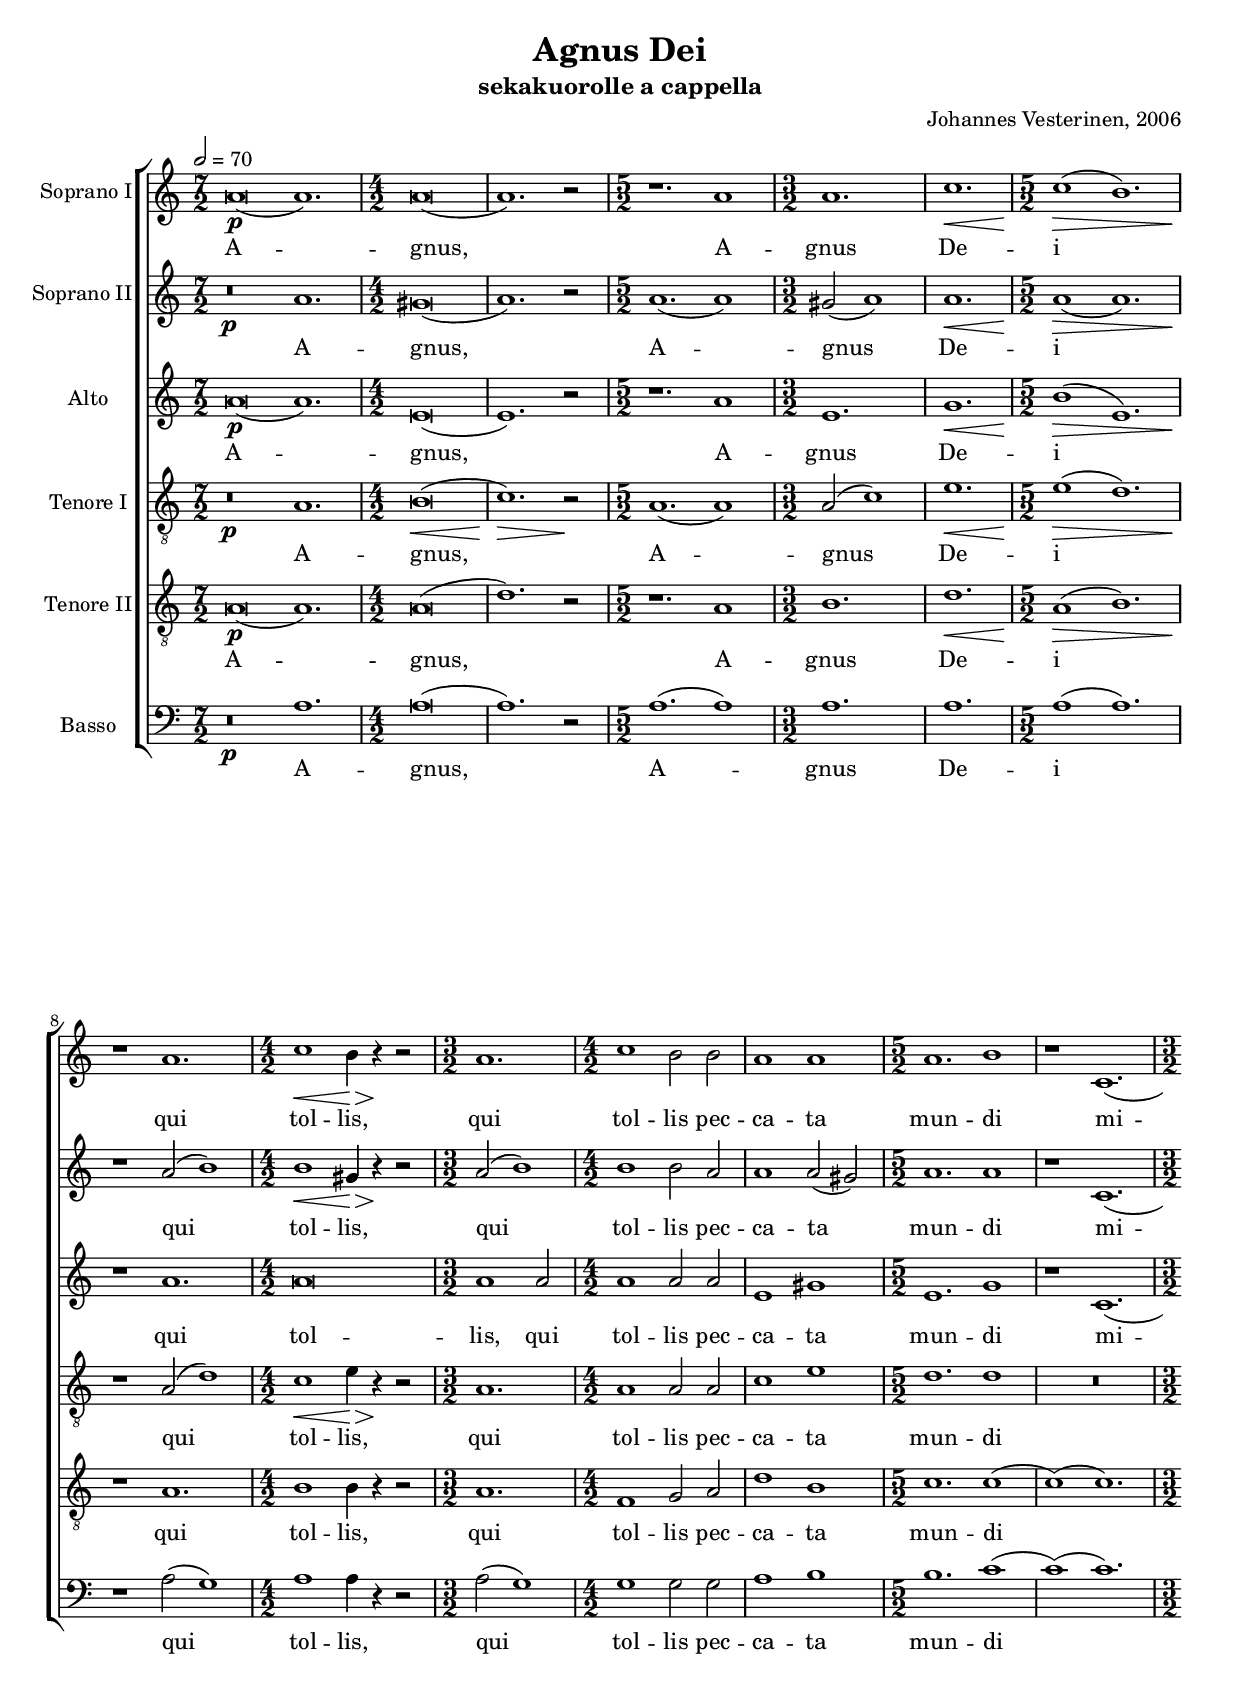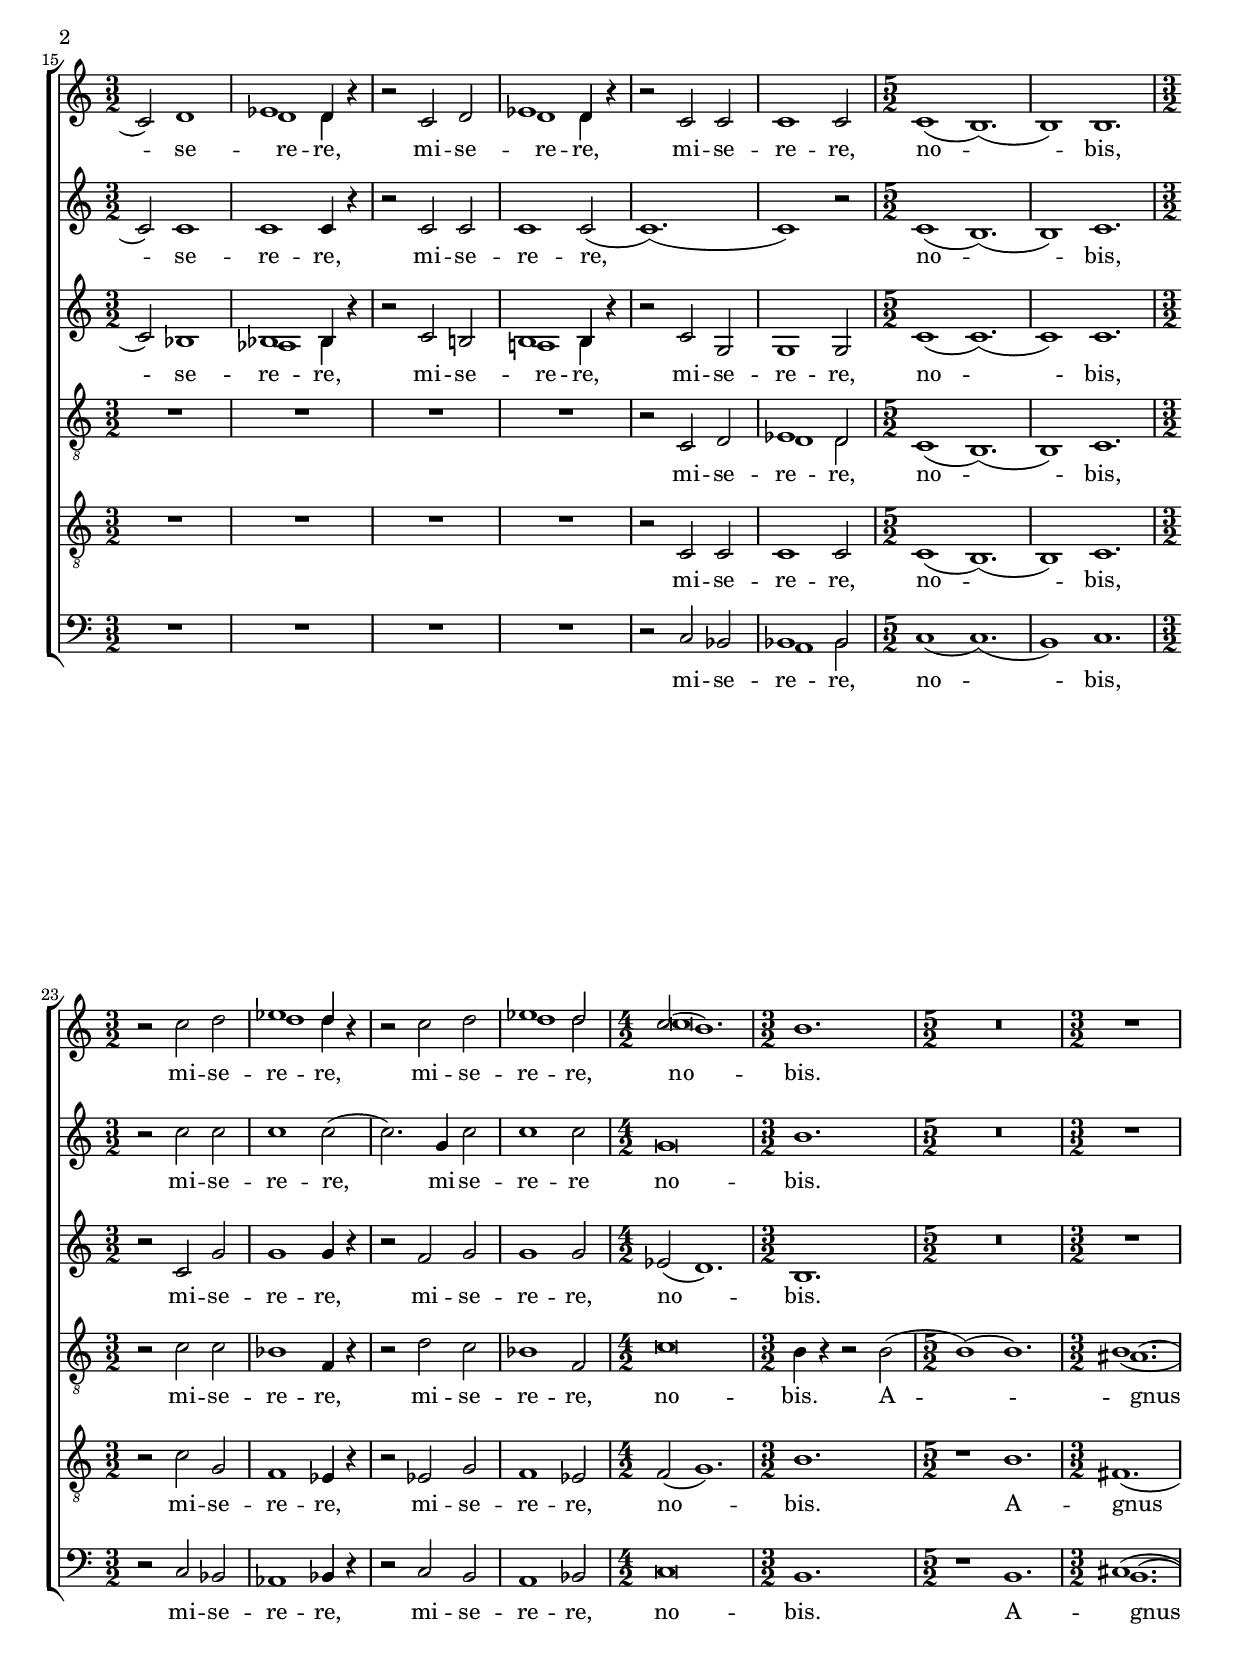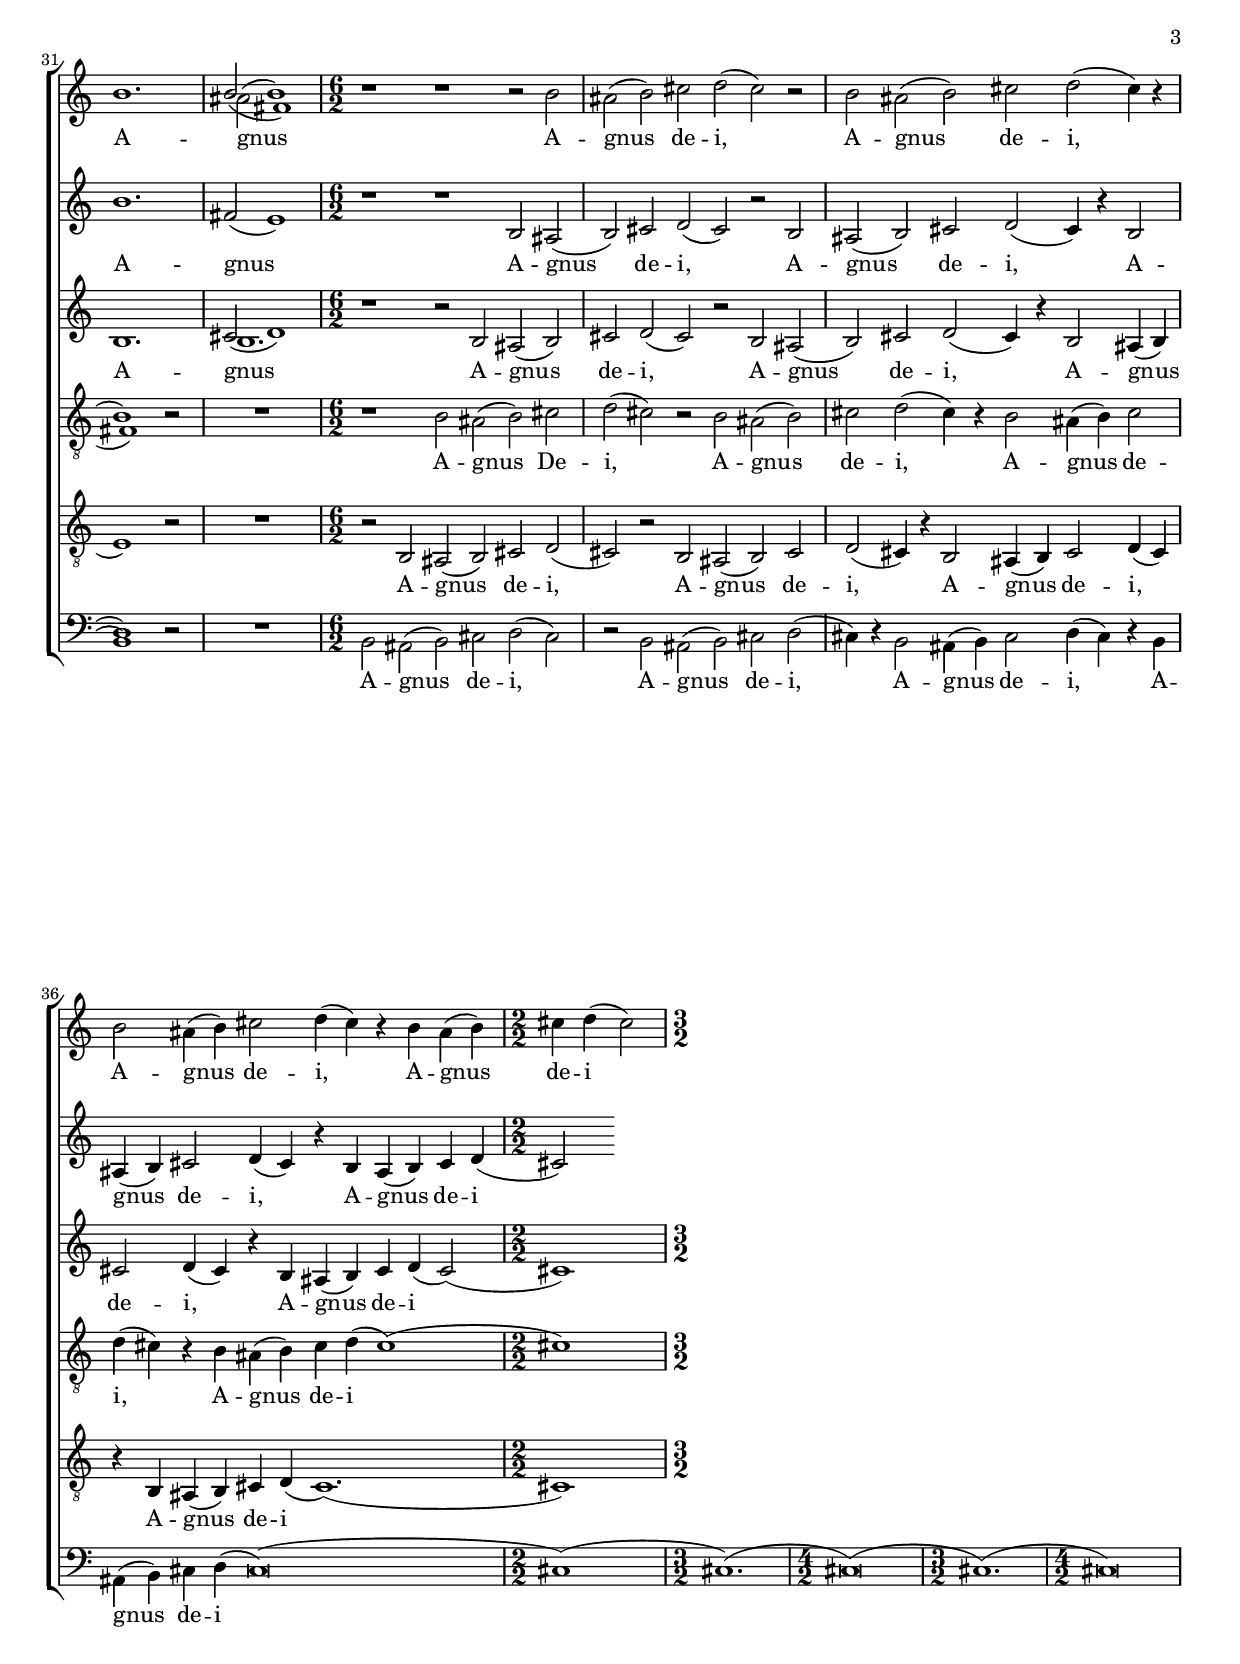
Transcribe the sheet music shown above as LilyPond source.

\version "2.12.3"
\include "suomi.ly"

#(set-global-staff-size 18)

global = { 
  \numericTimeSignature
  \time 7/2 
  \autoBeamOff
  \key a \minor
  \set Staff.midiInstrument = #"voice oohs"
}

\header {
  title = "Agnus Dei"
  subtitle = "sekakuorolle a cappella"
  composer = "Johannes Vesterinen, 2006"
%  poet = ""
%  tagline = ""
}

\paper {
%  indent = 0
}

% Vesterinen: Agnus Dei
% Soprano I part

SopOneMusic = \relative c'' {
  \set Staff.instrumentName = #"Soprano I"
% 1
  a\breve\p( a1.) | \time 4/2 a\breve( | a1.) r2 |
  \time 5/2 r1. a1 | \time 3/2 a1. | c1.\< |
  \time 5/2 c1\>( h1.) | r1\! a1. | \time 4/2 c1\< h4\> r4\! r2 |
  \time 3/2 a1. | \time 4/2 c1 h2 h |
% 2
  a1 a | \time 5/2 a1. h1 | r1 c,1.( |
  \time 3/2 c2) d1 | << {d1 d4 } \new Voice { \voiceTwo es1 d4 } >> r4 |
  r2 c d | << { d1 d4 } \new Voice { \voiceTwo es1 d4 } >> r4 |
  r2 c c | c1 c2 |
  \time 5/2 c1( h1.)( | h1) h1. |
  \time 3/2 r2 c' d |
% 3
  << { es1 d4 } \new Voice { \voiceOne d1 d4 } >> r4 |
  r2 c d | << { es1 d2 } \new Voice { \voiceOne d1 d2 } >> |
  \time 4/2  << { c\breve } \new Voice { \voiceOne c2( h1.) } >> |
  \time 3/2 h1. | 
  \time 5/2 R\breve*5/4 |
  \time 3/2 R1. |
  h1. | << { \stemDown ais2( h1) } \new Voice { \voiceTwo \stemUp h2( fis1) } >> |
  \time 6/2 r1 r1 r2 h | ais( h) cis d( cis) r2 |
  h ais( h) cis d( cis4) r4 |
  h2 ais4( h) cis2 d4( cis) r4 
  h4 ais( h) |
  \time 2/2 cis d( cis2)  
% 4
}

SopOneLyrics = \lyricmode {
  A -- gnus, A -- gnus De -- i
  qui tol -- lis, qui tol -- lis pec -- ca -- ta mun -- di
  mi -- se -- re -- re, mi -- se -- re -- re,
  mi -- se -- re -- re, no -- bis, mi -- se -- re -- re,
  mi -- se -- re -- re, no -- bis.
  A -- gnus
  A -- gnus de -- i,
  A -- gnus de -- i,
  A -- gnus de -- i,
  A -- gnus de -- i
}

% Vesterinen: Agnus Dei
% Soprano II part

SopTwoMusic = \relative c'' {
  \set Staff.instrumentName = #"Soprano II"
% 1
  r\breve\p a1. | \time 4/2 gis\breve( | a1.) r2 |
  \time 5/2 a1.( a1) | \time 3/2 gis2( a1) | a1.\< |
  \time 5/2 a1\>( a1.) | r1\! a2( h1) | \time 4/2 h1\< gis4\> r4\! r2 |
  \time 3/2 a2( h1) | \time 4/2 h1 h2 a |
% 2
  a1 a2( gis) | \time 5/2 a1. a1 | r1 c,1.( |
  \time 3/2 c2) c1 | c c4 r |
  r2 c c | c1 c2( | c1.)( | c1) r2 |
  \time 5/2 c1( h1.)( | h1) c1. |
  \time 3/2 r2 c' c |
% 3
  c1 c2( | c2.) g4 c2 | c1 c2 | 
  \time 4/2 g\breve | 
  \time 3/2 h1. |
  \time 5/2 R\breve*5/4 | \time 3/2 R1. |
  h1. | fis2( e1) | r1 r1 h2 ais( | h) cis d( cis) r h |
  ais( h) cis d( cis4) r4 
  h2 ais4( h) cis2 d4( cis) r4 
  h4 ais( h) cis d( |
  \time 2/2 cis2)  
% 4
}

SopTwoLyrics = \lyricmode {
  A -- gnus, A -- gnus De -- i
  qui tol -- lis, qui tol -- lis pec -- ca -- ta mun -- di
  mi -- se -- re -- re,  mi -- se -- re -- re,
  no -- bis, mi -- se -- re -- re,
  mi -- se -- re -- re no -- bis.
  A -- gnus
  A -- gnus de -- i,
  A -- gnus de -- i,
  A -- gnus de -- i,
  A -- gnus de -- i
}

% Vesterinen: Agnus Dei
% Alto part

AltoMusic = \relative c'' {
  \set Staff.instrumentName = #"Alto"
% 1
  a\breve\p( a1.) | \time 4/2 e\breve( | e1.) r2 |
  \time 5/2 r1. a1 | \time 3/2 e1. | g1.\< |
  \time 5/2 h1\>( e,1.) | r1\! a1. | \time 4/2 a\breve |
  \time 3/2 a1 a2 | \time 4/2 a1 a2 a |
% 2
  e1 gis | \time 5/2 e1. g1 | r1 c,1.( |
  \time 3/2 c2) b1 | << { b1 b4  } \new Voice { \voiceTwo as1 b4 } >> r4 |
  r2 c h! | << {a!1 h4 } \new Voice { \voiceTwo h1 h4 } >> r4 |
  r2 c g | g1 g2 | 
  \time 5/2 c1( c1.)( | c1) c1. |
  \time 3/2 r2 c g' | 
% 3
  g1 g4 r4 | r2 f g | g1 g2 |
  \time 4/2 es2( d1.) |
  \time 3/2 h1. |
  \time 5/2 R\breve*5/4 | \time 3/2 R1. |
  h1. | << { cis2( d1) } \new Voice { \voiceTwo h1.} >> | 
  r1 r2 h ais( h) | cis d( cis) r h ais( |
  h) cis d( cis4) r4 
  h2 ais4( h) cis2 d4( cis) r4 
  h4 ais( h) cis d( cis2)( |  
  \time 2/2 cis1) |
% 4
}

AltoLyrics = \lyricmode {
  A -- gnus, A -- gnus De -- i
  qui tol -- lis, qui tol -- lis pec -- ca -- ta mun -- di
  mi -- se -- re -- re, mi -- se -- re -- re,
  mi -- se -- re -- re, no -- bis, mi -- se -- re -- re,
  mi -- se -- re -- re, no -- bis.
  A -- gnus
  A -- gnus de -- i,
  A -- gnus de -- i,
  A -- gnus de -- i,
  A -- gnus de -- i
}

% Vesterinen: Agnus Dei
% Tenor I part

TenOneMusic = \relative c' {
  \set Staff.instrumentName = #"Tenore I"
  \clef "treble_8"
% 1
  r\breve\p a1. | \time 4/2 h\breve\<( | c1.\>) r2\! | 
  \time 5/2 a1.( a1) | \time 3/2 a2( c1) | e1.\< |
  \time 5/2 e1\>( d1.) | r1\! a2( d1) | \time 4/2 c1\< e4\> r4\! r2 |
  \time 3/2 a,1. | \time 4/2 a1 a2 a |
% 2
  c1 e | \time 5/2 d1. d1 | R1*5/2 | 
  \time 3/2 R1. | R | R | R |
  r2 c, d | << {es1 d2 } \new Voice { \voiceTwo d1 d2 } >> |
  \time 5/2 c1( h1.)( | h1)  c1. |
  \time 3/2 r2 c' c | 
%3 
  b1 f4 r4 | r2 d' c | b1 f2 |
  \time 4/2 c'\breve |
  \time 3/2 h4 r r2 h( |
  \time 5/2 h1)( h1.) |
  \time 3/2 << { \stemDown ais1.( | h1) } \new Voice { \voiceTwo \stemUp h1.( | fis1) } >> r2 |
  R1. |
  \time 6/2 r1 h2 ais( h) cis | d( cis) r
  h ais( h) cis d( cis4) r4 
  h2 ais4( h) cis2 d4( cis) r4 
  h4 ais( h) cis d( cis1)( |
  \time 2/2 cis1) |
% 4
}

TenOneLyrics = \lyricmode {
  A -- gnus, A -- gnus De -- i
  qui tol -- lis, qui tol -- lis pec -- ca -- ta mun -- di
  mi -- se -- re -- re, no -- bis, mi -- se -- re -- re,
  mi -- se -- re -- re, no -- bis.
  A -- gnus
  A -- gnus De -- i,
  A -- gnus de -- i,
  A -- gnus de -- i,
  A -- gnus de -- i
}

% Vesterinen: Agnus Dei
% Tenor II part

TenTwoMusic = \relative c' {
  \set Staff.instrumentName = #"Tenore II"
  \clef "treble_8"
% 1
  a\breve\p( a1.) | \time 4/2 a\breve( | d1.) r2 |
  \time 5/2 r1. a1 | \time 3/2 h1. | d1.\< |
  \time 5/2 a1\>( h1.) | r1\! a1. | \time 4/2 h1 h4 r4 r2 | 
  \time 3/2 a1. | \time 4/2 f1 g2 a |
% 2
  d1 h1 | \time 5/2 c1. c1( | c1)( c1.) | 
  \time 3/2 R1. | R | R | R |
  r2 c, c | c1 c2 |
  \time 5/2 c1( h1.)( | h1) c1. |
  \time 3/2 r2 c' g | 
% 3
  f1 es4 r4 | r2 es g | f1 es2 | 
  \time 4/2 f2( g1.) | \time 3/2 h1.
  \time 5/2 r1 h1. |
  \time 3/2 fis1.( | e1) r2 | R1. 
  \time 6/2 r2 h ais( h) cis d( cis) r
  h ais( h) cis d( cis4) r4 
  h2 ais4( h) cis2 d4( cis) r4 
  h4 ais( h) cis d( cis1.)( |
  \time 2/2 cis1) |
% 4
}

TenTwoLyrics = \lyricmode {
  A -- gnus, A -- gnus De -- i
  qui tol -- lis, qui tol -- lis pec -- ca -- ta mun -- di
  mi -- se -- re -- re, no -- bis, mi -- se -- re -- re,
  mi -- se -- re -- re, no -- bis.
  A -- gnus
  A -- gnus de -- i,
  A -- gnus de -- i,
  A -- gnus de -- i,
  A -- gnus de -- i
}

% Vesterinen: Agnus Dei
% Bass part

BassMusic = \relative c' {
  \set Staff.instrumentName = #"Basso"
  \clef bass
% 1
  r\breve\p a1. | \time 4/2 a\breve( | a1.) r2 |
  \time 5/2 a1.( a1) | \time 3/2 a1. | a1. |
  \time 5/2 a1( a1.) | r1 a2( g1) | \time 4/2 a1 a4 r4 r2 | 
  \time 3/2 a2( g1) | \time 4/2 g1 g2 g2 |
% 2
  a1 h1 | \time 5/2 h1. c1( | c1)( c1.) | 
  \time 3/2 R1. | R | R | R |
  r2 c, b | << { b1 b2 } \new Voice { \voiceTwo a1 b2 } >>  |
  \time 5/2 c1( c1.)( | h1) c1. |
  \time 3/2 r2 c b
% 3
  as1 b4 r4 | r2 c h | a1 b2 | 
  \time 4/2 c\breve | \time 3/2 h1. |
  \time 5/2 r1 h1. |
  \time 3/2 << { \stemDown h1.( h1) } \new Voice { \voiceOne \stemUp cis1.( | d1) } >>
  r2 | R1. |
  \time 6/2 h2 ais( h) cis d( cis) r
  h ais( h) cis d( cis4) r4 
  h2 ais4( h) cis2 d4( cis) r4 
  h4 ais( h) cis d( cis\breve)( |
  \time 2/2 cis1)( |
% 4 / 38
  \time 3/2 cis1.)( |
  \time 4/2 cis\breve)( |
  \time 3/2 cis1.)( |
  \time 4/2 cis\breve) |
% 5
}

BassLyrics = \lyricmode {
  A -- gnus, A -- gnus De -- i
  qui tol -- lis, qui tol -- lis pec -- ca -- ta mun -- di
  mi -- se -- re -- re, no -- bis, mi -- se -- re -- re,
  mi -- se -- re -- re, no -- bis.
  A -- gnus
  A -- gnus de -- i,
  A -- gnus de -- i,
  A -- gnus de -- i,
  A -- gnus de -- i
}


\score {
  \new ChoirStaff <<
    \new Staff <<
      \new Voice = "SopOne" {
        \tempo 2 = 70
	\global
        \SopOneMusic
      }
      \new Lyrics \lyricsto "SopOne" {
        \SopOneLyrics
      }
    >>
    \new Staff <<
      \new Voice = "SopTwo" {
        \global
        \SopTwoMusic
      }
      \new Lyrics \lyricsto "SopTwo" {
        \SopTwoLyrics
      }
    >>
    \new Staff <<
      \new Voice = "Alto" {
        \global
        \AltoMusic
      }
      \new Lyrics \lyricsto "Alto" {
        \AltoLyrics
      }
    >>
    \new Staff <<
      \new Voice = "TenOne" {
        \global
        \TenOneMusic
      }
      \new Lyrics \lyricsto "TenOne" {
        \TenOneLyrics
      }
    >>
    \new Staff <<
      \new Voice = "TenTwo" {
        \global
        \TenTwoMusic
      }
      \new Lyrics \lyricsto "TenTwo" {
        \TenTwoLyrics
      }
    >>
    \new Staff <<
      \new Voice = "Bass" {
        \global
        \BassMusic
      }
      \new Lyrics \lyricsto "Bass" {
        \BassLyrics
      }
    >>
  >>
  \midi { 
    \context {
      \Score
      tempoWholesPerMinute = #(ly:make-moment 70 2)
    }
  }
  \layout { }
}